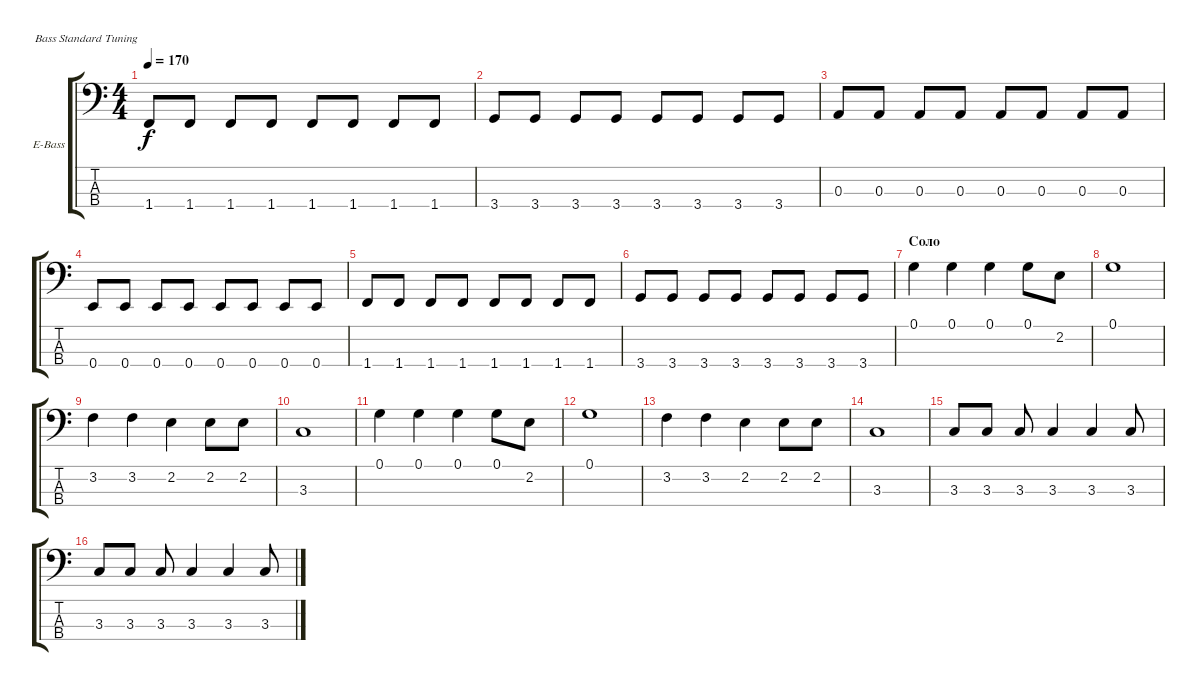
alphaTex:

\defaultSystemsLayout 4
\bracketExtendMode groupsimilarinstruments
\firstSystemTrackNameOrientation horizontal
\otherSystemsTrackNameOrientation horizontal
\track ("А. Андреев" "E-Bass") {instrument electricbassfinger}
\staff {score tabs}
\tuning (G2 D2 A1 E1)
\ts (4 4)
\tempo 170
\clef f4
\ks c
1.4.8{dy f} 1.4.8 1.4.8 1.4.8 1.4.8 1.4.8 1.4.8 1.4.8 |
3.4.8 3.4.8 3.4.8 3.4.8 3.4.8 3.4.8 3.4.8 3.4.8 |
0.3.8 0.3.8 0.3.8 0.3.8 0.3.8 0.3.8 0.3.8 0.3.8 |
0.4.8 0.4.8 0.4.8 0.4.8 0.4.8 0.4.8 0.4.8 0.4.8 |
1.4.8 1.4.8 1.4.8 1.4.8 1.4.8 1.4.8 1.4.8 1.4.8 |
3.4.8 3.4.8 3.4.8 3.4.8 3.4.8 3.4.8 3.4.8 3.4.8 |
\section ("" "Соло")
0.1.4 0.1.4 0.1.4 0.1.8 2.2.8 |
0.1.1 |
3.2.4 3.2.4 2.2.4 2.2.8 2.2.8 |
3.3.1 |
0.1.4 0.1.4 0.1.4 0.1.8 2.2.8 |
0.1.1 |
3.2.4 3.2.4 2.2.4 2.2.8 2.2.8 |
3.3.1 |
3.3.8 3.3.8 3.3.8 3.3.4 3.3.4 3.3.8 |
3.3.8 3.3.8 3.3.8 3.3.4 3.3.4 3.3.8
